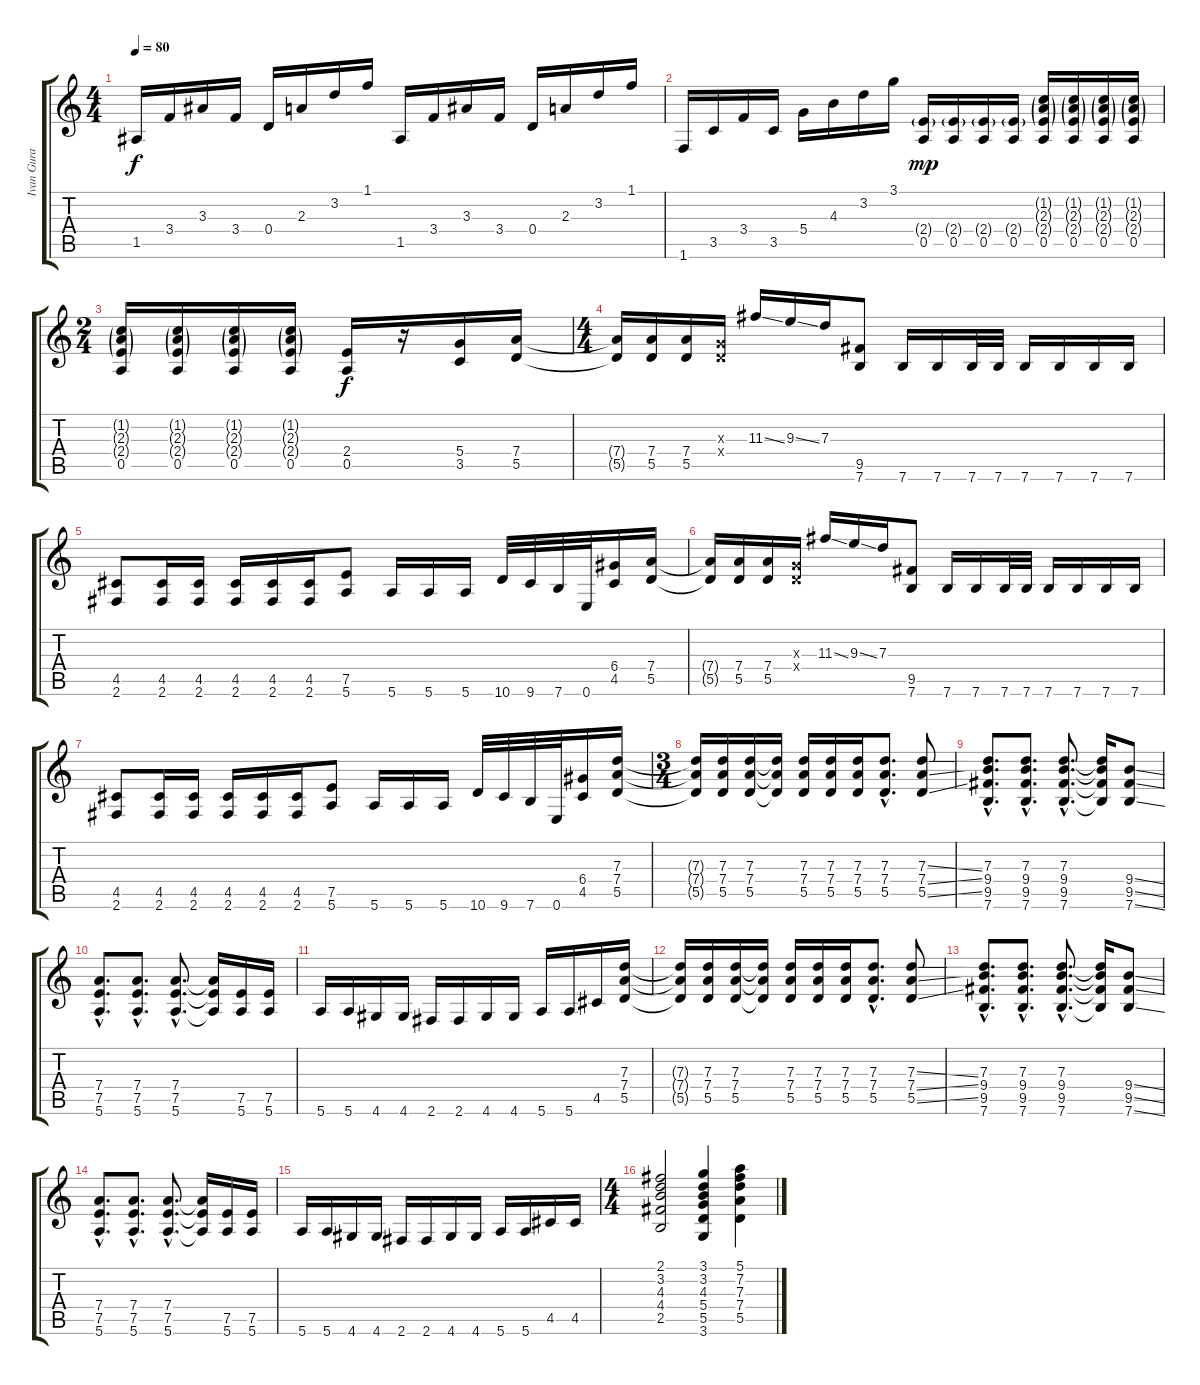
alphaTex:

\track ("Ivan Gura" "Ivan Gura") {instrument overdrivenguitar}
\staff {score tabs}
\tuning (E4 B3 G3 D3 A2 E2) {hide}
\ts (4 4)
\tempo 80
\clef g2
\ks c
1.5.16{dy f instrument overdrivenguitar} 3.4.16 3.3.16 3.4.16 0.4.16 2.3.16 3.2.16 1.1.16 1.5.16 3.4.16 3.3.16 3.4.16 0.4.16 2.3.16 3.2.16 1.1.16 |
1.6.16 3.5.16 3.4.16 3.5.16 5.4.16 4.3.16 3.2.16 3.1.16 (2.4{g} 0.5).16{dy mp} (2.4{g} 0.5).16 (2.4{g} 0.5).16 (2.4{g} 0.5).16 (1.2{g} 2.3{g} 2.4{g} 0.5).16 (1.2{g} 2.3{g} 2.4{g} 0.5).16 (1.2{g} 2.3{g} 2.4{g} 0.5).16 (1.2{g} 2.3{g} 2.4{g} 0.5).16 |
\ts (2 4)
(1.2{g} 2.3{g} 2.4{g} 0.5).16 (1.2{g} 2.3{g} 2.4{g} 0.5).16 (1.2{g} 2.3{g} 2.4{g} 0.5).16 (1.2{g} 2.3{g} 2.4{g} 0.5).16 (2.4 0.5).16{dy f} r.16 (5.4 3.5).16 (7.4 5.5).16 |
\ts (4 4)
(7.4{t} 5.5{t}).16 (7.4 5.5).16 (7.4 5.5).16 (0.3{x} 0.4{x}).16 11.3{ss}.16 9.3{ss}.16 7.3.16 (9.5 7.6).8 7.6.16 7.6.16 7.6.32 7.6.32 7.6.16 7.6.16 7.6.16 7.6.16 |
(4.5 2.6).8 (4.5 2.6).16 (4.5 2.6).16 (4.5 2.6).16 (4.5 2.6).16 (4.5 2.6).16 (7.5 5.6).8 5.6.16 5.6.16 5.6.16 10.6.32 9.6.32 7.6.32 0.6.32 (6.4 4.5).16 (7.4 5.5).16 |
(7.4{t} 5.5{t}).16 (7.4 5.5).16 (7.4 5.5).16 (0.3{x} 0.4{x}).16 11.3{ss}.16 9.3{ss}.16 7.3.16 (9.5 7.6).8 7.6.16 7.6.16 7.6.32 7.6.32 7.6.16 7.6.16 7.6.16 7.6.16 |
(4.5 2.6).8 (4.5 2.6).16 (4.5 2.6).16 (4.5 2.6).16 (4.5 2.6).16 (4.5 2.6).16 (7.5 5.6).8 5.6.16 5.6.16 5.6.16 10.6.32 9.6.32 7.6.32 0.6.32 (6.4 4.5).16 (7.3 7.4 5.5).16 |
\ts (3 4)
(7.3{t} 7.4{t} 5.5{t}).16 (7.3 7.4 5.5).16 (7.3 7.4 5.5).16 (7.3{t} 7.4{t} 5.5{t}).16 (7.3 7.4 5.5).16 (7.3 7.4 5.5).16 (7.3 7.4 5.5).16 (7.3{hac} 7.4{hac} 5.5{hac}).8{d} (7.3{ss} 7.4{ss} 5.5{ss}).8 |
(7.3{hac} 9.4{hac} 9.5{hac} 7.6{hac}).8{d} (7.3{hac} 9.4{hac} 9.5{hac} 7.6{hac}).8{d} (7.3{hac} 9.4{hac} 9.5{hac} 7.6{hac}).8{d} (7.3{t} 9.4{t} 9.5{t} 7.6{t}).16 (9.4{ss} 9.5{ss} 7.6{ss}).8 |
(7.4{hac} 7.5{hac} 5.6{hac}).8{d} (7.4{hac} 7.5{hac} 5.6{hac}).8{d} (7.4{hac} 7.5{hac} 5.6{hac}).8{d} (7.4{t} 7.5{t} 5.6{t}).16 (7.5 5.6).16 (7.5 5.6).16 |
5.6.16 5.6.16 4.6.16 4.6.16 2.6.16 2.6.16 4.6.16 4.6.16 5.6.16 5.6.16 4.5.16 (7.3 7.4 5.5).16 |
(7.3{t} 7.4{t} 5.5{t}).16 (7.3 7.4 5.5).16 (7.3 7.4 5.5).16 (7.3{t} 7.4{t} 5.5{t}).16 (7.3 7.4 5.5).16 (7.3 7.4 5.5).16 (7.3 7.4 5.5).16 (7.3{hac} 7.4{hac} 5.5{hac}).8{d} (7.3{ss} 7.4{ss} 5.5{ss}).8 |
(7.3{hac} 9.4{hac} 9.5{hac} 7.6{hac}).8{d} (7.3{hac} 9.4{hac} 9.5{hac} 7.6{hac}).8{d} (7.3{hac} 9.4{hac} 9.5{hac} 7.6{hac}).8{d} (7.3{t} 9.4{t} 9.5{t} 7.6{t}).16 (9.4{ss} 9.5{ss} 7.6{ss}).8 |
(7.4{hac} 7.5{hac} 5.6{hac}).8{d} (7.4{hac} 7.5{hac} 5.6{hac}).8{d} (7.4{hac} 7.5{hac} 5.6{hac}).8{d} (7.4{t} 7.5{t} 5.6{t}).16 (7.5 5.6).16 (7.5 5.6).16 |
5.6.16 5.6.16 4.6.16 4.6.16 2.6.16 2.6.16 4.6.16 4.6.16 5.6.16 5.6.16 4.5.16 4.5.16 |
\ts (4 4)
(2.1 3.2 4.3 4.4 2.5).2 (3.1 3.2 4.3 5.4 5.5 3.6).4 (5.1 7.2 7.3 7.4 5.5).4
